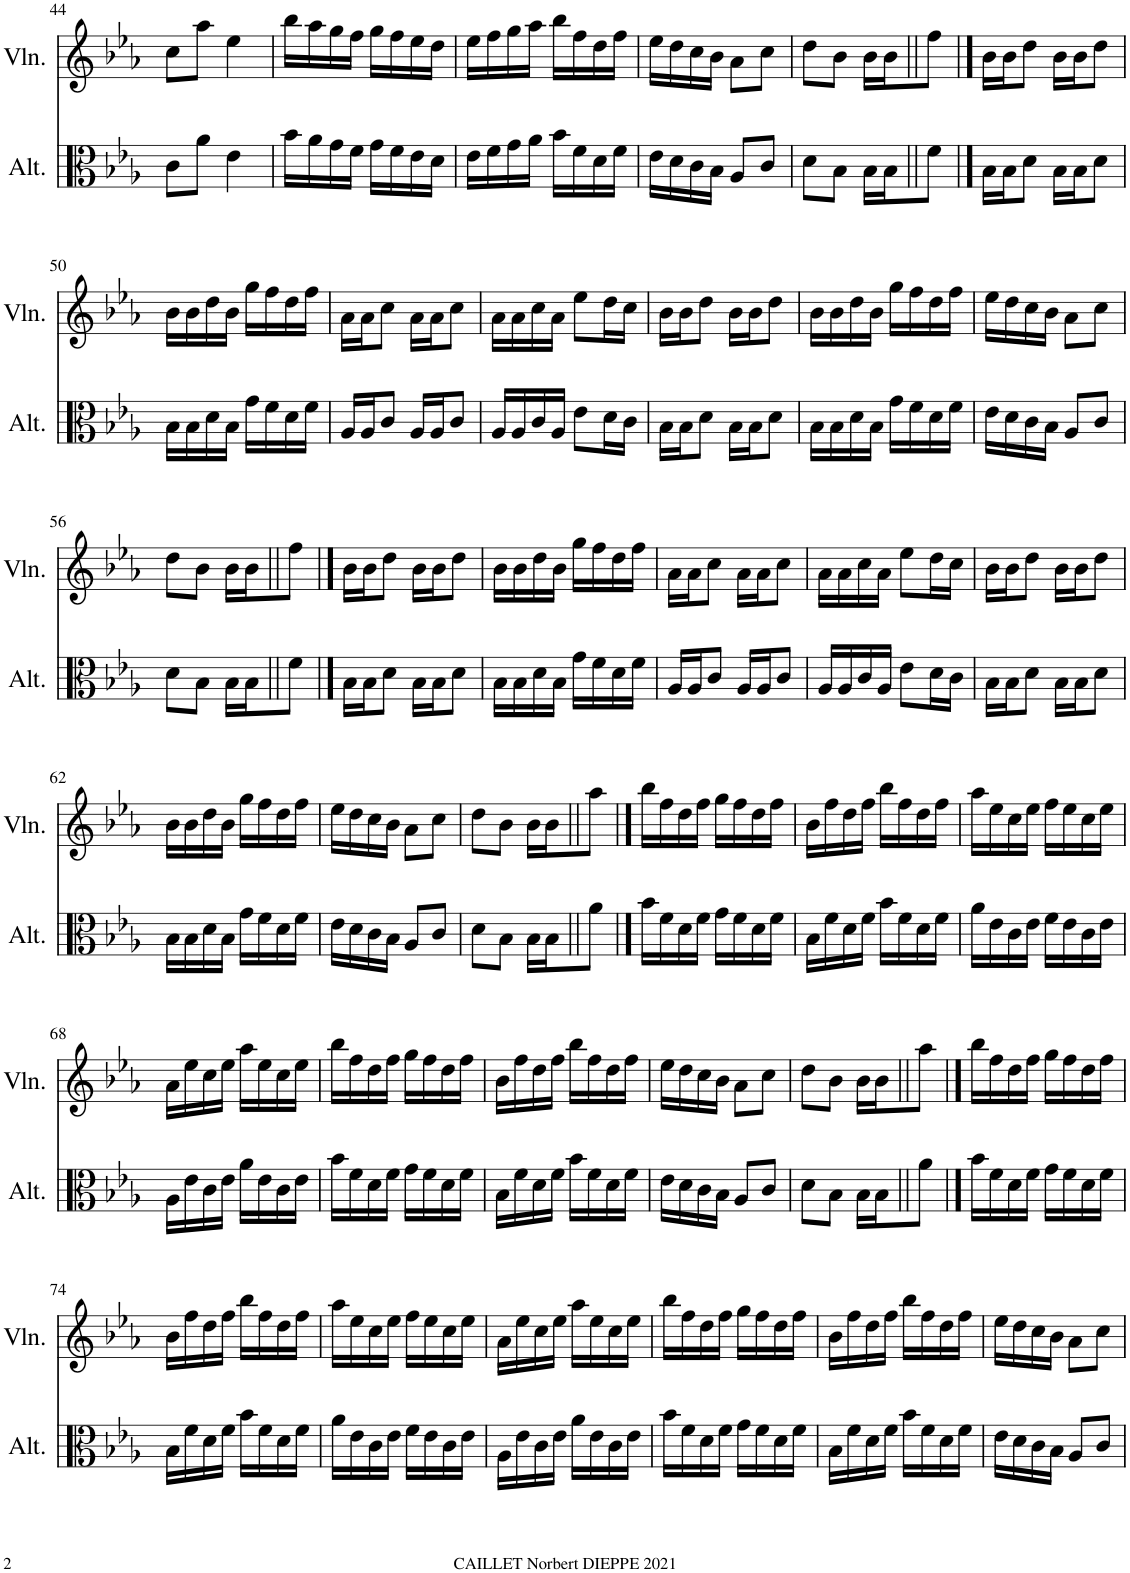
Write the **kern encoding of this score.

**kern	**kern
*part2	*part1
*staff2	*staff1
*I"Alto	*I"Violon
*I'Alt.	*I'Vln.
!!LO:PB:g=z
*clefC3	*clefG2
*k[b-e-a-]	*k[b-e-a-]
*M2/4	*M2/4
=44	=44
8c\L	8cc\L
8a-\J	8aa-\J
4e-\	4ee-\
=45	=45
16b-\LL	16bb-\LL
16a-\	16aa-\
16g\	16gg\
16f\JJ	16ff\JJ
16g\LL	16gg\LL
16f\	16ff\
16e-\	16ee-\
16d\JJ	16dd\JJ
=46	=46
16e-\LL	16ee-\LL
16f\	16ff\
16g\	16gg\
16a-\JJ	16aa-\JJ
16b-\LL	16bb-\LL
16f\	16ff\
16d\	16dd\
16f\JJ	16ff\JJ
=47	=47
16e-\LL	16ee-\LL
16d\	16dd\
16c\	16cc\
16B-\JJ	16b-\JJ
8A-/L	8a-\L
8c/J	8cc\J
=48	=48
8d\L	8dd\L
8B-\J	8b-\J
16B-\LL	16b-\LL
16B-\J	16b-\J
8f\J	8ff\J
==49	==49
16B-\LL	16b-\LL
16B-\J	16b-\J
8d\J	8dd\J
16B-\LL	16b-\LL
16B-\J	16b-\J
8d\J	8dd\J
!!LO:LB:g=z
=50	=50
16B-\LL	16b-\LL
16B-\	16b-\
16d\	16dd\
16B-\JJ	16b-\JJ
16g\LL	16gg\LL
16f\	16ff\
16d\	16dd\
16f\JJ	16ff\JJ
=51	=51
16A-/LL	16a-\LL
16A-/J	16a-\J
8c/J	8cc\J
16A-/LL	16a-\LL
16A-/J	16a-\J
8c/J	8cc\J
=52	=52
16A-/LL	16a-\LL
16A-/	16a-\
16c/	16cc\
16A-/JJ	16a-\JJ
8e-\L	8ee-\L
16d\L	16dd\L
16c\JJ	16cc\JJ
=53	=53
16B-\LL	16b-\LL
16B-\J	16b-\J
8d\J	8dd\J
16B-\LL	16b-\LL
16B-\J	16b-\J
8d\J	8dd\J
=54	=54
16B-\LL	16b-\LL
16B-\	16b-\
16d\	16dd\
16B-\JJ	16b-\JJ
16g\LL	16gg\LL
16f\	16ff\
16d\	16dd\
16f\JJ	16ff\JJ
=55	=55
16e-\LL	16ee-\LL
16d\	16dd\
16c\	16cc\
16B-\JJ	16b-\JJ
8A-/L	8a-\L
8c/J	8cc\J
!!LO:LB:g=z
=56	=56
8d\L	8dd\L
8B-\J	8b-\J
16B-\LL	16b-\LL
16B-\J	16b-\J
8f\J	8ff\J
==57	==57
16B-\LL	16b-\LL
16B-\J	16b-\J
8d\J	8dd\J
16B-\LL	16b-\LL
16B-\J	16b-\J
8d\J	8dd\J
=58	=58
16B-\LL	16b-\LL
16B-\	16b-\
16d\	16dd\
16B-\JJ	16b-\JJ
16g\LL	16gg\LL
16f\	16ff\
16d\	16dd\
16f\JJ	16ff\JJ
=59	=59
16A-/LL	16a-\LL
16A-/J	16a-\J
8c/J	8cc\J
16A-/LL	16a-\LL
16A-/J	16a-\J
8c/J	8cc\J
=60	=60
16A-/LL	16a-\LL
16A-/	16a-\
16c/	16cc\
16A-/JJ	16a-\JJ
8e-\L	8ee-\L
16d\L	16dd\L
16c\JJ	16cc\JJ
=61	=61
16B-\LL	16b-\LL
16B-\J	16b-\J
8d\J	8dd\J
16B-\LL	16b-\LL
16B-\J	16b-\J
8d\J	8dd\J
!!LO:LB:g=z
=62	=62
16B-\LL	16b-\LL
16B-\	16b-\
16d\	16dd\
16B-\JJ	16b-\JJ
16g\LL	16gg\LL
16f\	16ff\
16d\	16dd\
16f\JJ	16ff\JJ
=63	=63
16e-\LL	16ee-\LL
16d\	16dd\
16c\	16cc\
16B-\JJ	16b-\JJ
8A-/L	8a-\L
8c/J	8cc\J
=64	=64
8d\L	8dd\L
8B-\J	8b-\J
16B-\LL	16b-\LL
16B-\J	16b-\J
8a-\J	8aa-\J
==65	==65
16b-\LL	16bb-\LL
16f\	16ff\
16d\	16dd\
16f\JJ	16ff\JJ
16g\LL	16gg\LL
16f\	16ff\
16d\	16dd\
16f\JJ	16ff\JJ
=66	=66
16B-\LL	16b-\LL
16f\	16ff\
16d\	16dd\
16f\JJ	16ff\JJ
16b-\LL	16bb-\LL
16f\	16ff\
16d\	16dd\
16f\JJ	16ff\JJ
=67	=67
16a-\LL	16aa-\LL
16e-\	16ee-\
16c\	16cc\
16e-\JJ	16ee-\JJ
16f\LL	16ff\LL
16e-\	16ee-\
16c\	16cc\
16e-\JJ	16ee-\JJ
!!LO:LB:g=z
=68	=68
16A-\LL	16a-\LL
16e-\	16ee-\
16c\	16cc\
16e-\JJ	16ee-\JJ
16a-\LL	16aa-\LL
16e-\	16ee-\
16c\	16cc\
16e-\JJ	16ee-\JJ
=69	=69
16b-\LL	16bb-\LL
16f\	16ff\
16d\	16dd\
16f\JJ	16ff\JJ
16g\LL	16gg\LL
16f\	16ff\
16d\	16dd\
16f\JJ	16ff\JJ
=70	=70
16B-\LL	16b-\LL
16f\	16ff\
16d\	16dd\
16f\JJ	16ff\JJ
16b-\LL	16bb-\LL
16f\	16ff\
16d\	16dd\
16f\JJ	16ff\JJ
=71	=71
16e-\LL	16ee-\LL
16d\	16dd\
16c\	16cc\
16B-\JJ	16b-\JJ
8A-/L	8a-\L
8c/J	8cc\J
=72	=72
8d\L	8dd\L
8B-\J	8b-\J
16B-\LL	16b-\LL
16B-\J	16b-\J
8a-\J	8aa-\J
==73	==73
16b-\LL	16bb-\LL
16f\	16ff\
16d\	16dd\
16f\JJ	16ff\JJ
16g\LL	16gg\LL
16f\	16ff\
16d\	16dd\
16f\JJ	16ff\JJ
!!LO:LB:g=z
=74	=74
16B-\LL	16b-\LL
16f\	16ff\
16d\	16dd\
16f\JJ	16ff\JJ
16b-\LL	16bb-\LL
16f\	16ff\
16d\	16dd\
16f\JJ	16ff\JJ
=75	=75
16a-\LL	16aa-\LL
16e-\	16ee-\
16c\	16cc\
16e-\JJ	16ee-\JJ
16f\LL	16ff\LL
16e-\	16ee-\
16c\	16cc\
16e-\JJ	16ee-\JJ
=76	=76
16A-\LL	16a-\LL
16e-\	16ee-\
16c\	16cc\
16e-\JJ	16ee-\JJ
16a-\LL	16aa-\LL
16e-\	16ee-\
16c\	16cc\
16e-\JJ	16ee-\JJ
=77	=77
16b-\LL	16bb-\LL
16f\	16ff\
16d\	16dd\
16f\JJ	16ff\JJ
16g\LL	16gg\LL
16f\	16ff\
16d\	16dd\
16f\JJ	16ff\JJ
=78	=78
16B-\LL	16b-\LL
16f\	16ff\
16d\	16dd\
16f\JJ	16ff\JJ
16b-\LL	16bb-\LL
16f\	16ff\
16d\	16dd\
16f\JJ	16ff\JJ
=79	=79
16e-\LL	16ee-\LL
16d\	16dd\
16c\	16cc\
16B-\JJ	16b-\JJ
8A-/L	8a-\L
8c/J	8cc\J
=	=
*-	*-
